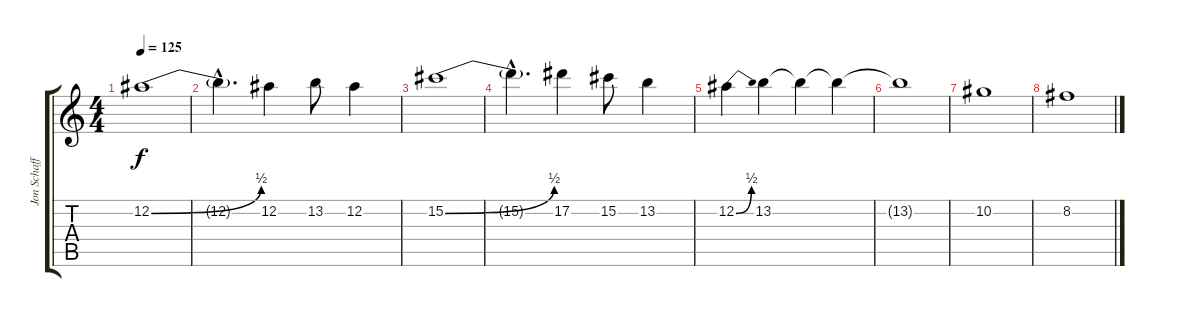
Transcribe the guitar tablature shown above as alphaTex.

\track ("Jon Schaffer ou Jim Morris Lead" "Jon Schaff") {instrument distortionguitar}
\staff {score tabs}
\tuning (Eb4 Bb3 Gb3 Db3 Ab2 Eb2) {hide}
\ts (4 4)
\tempo 125
\clef g2
\ks c
12.2{be (bend 0 0 60 2)}.1{dy f} |
12.2{hac t}.4{d} 12.2.4 13.2.8 12.2.4 |
15.2{be (bend 0 0 60 2)}.1 |
15.2{hac t}.4{d} 17.2.4 15.2.8 13.2.4 |
12.2{be (bend 0 0 60 2)}.4 13.2.4 13.2{t}.4 13.2{t}.4 |
13.2{t}.1 |
10.2.1 |
8.2.1
